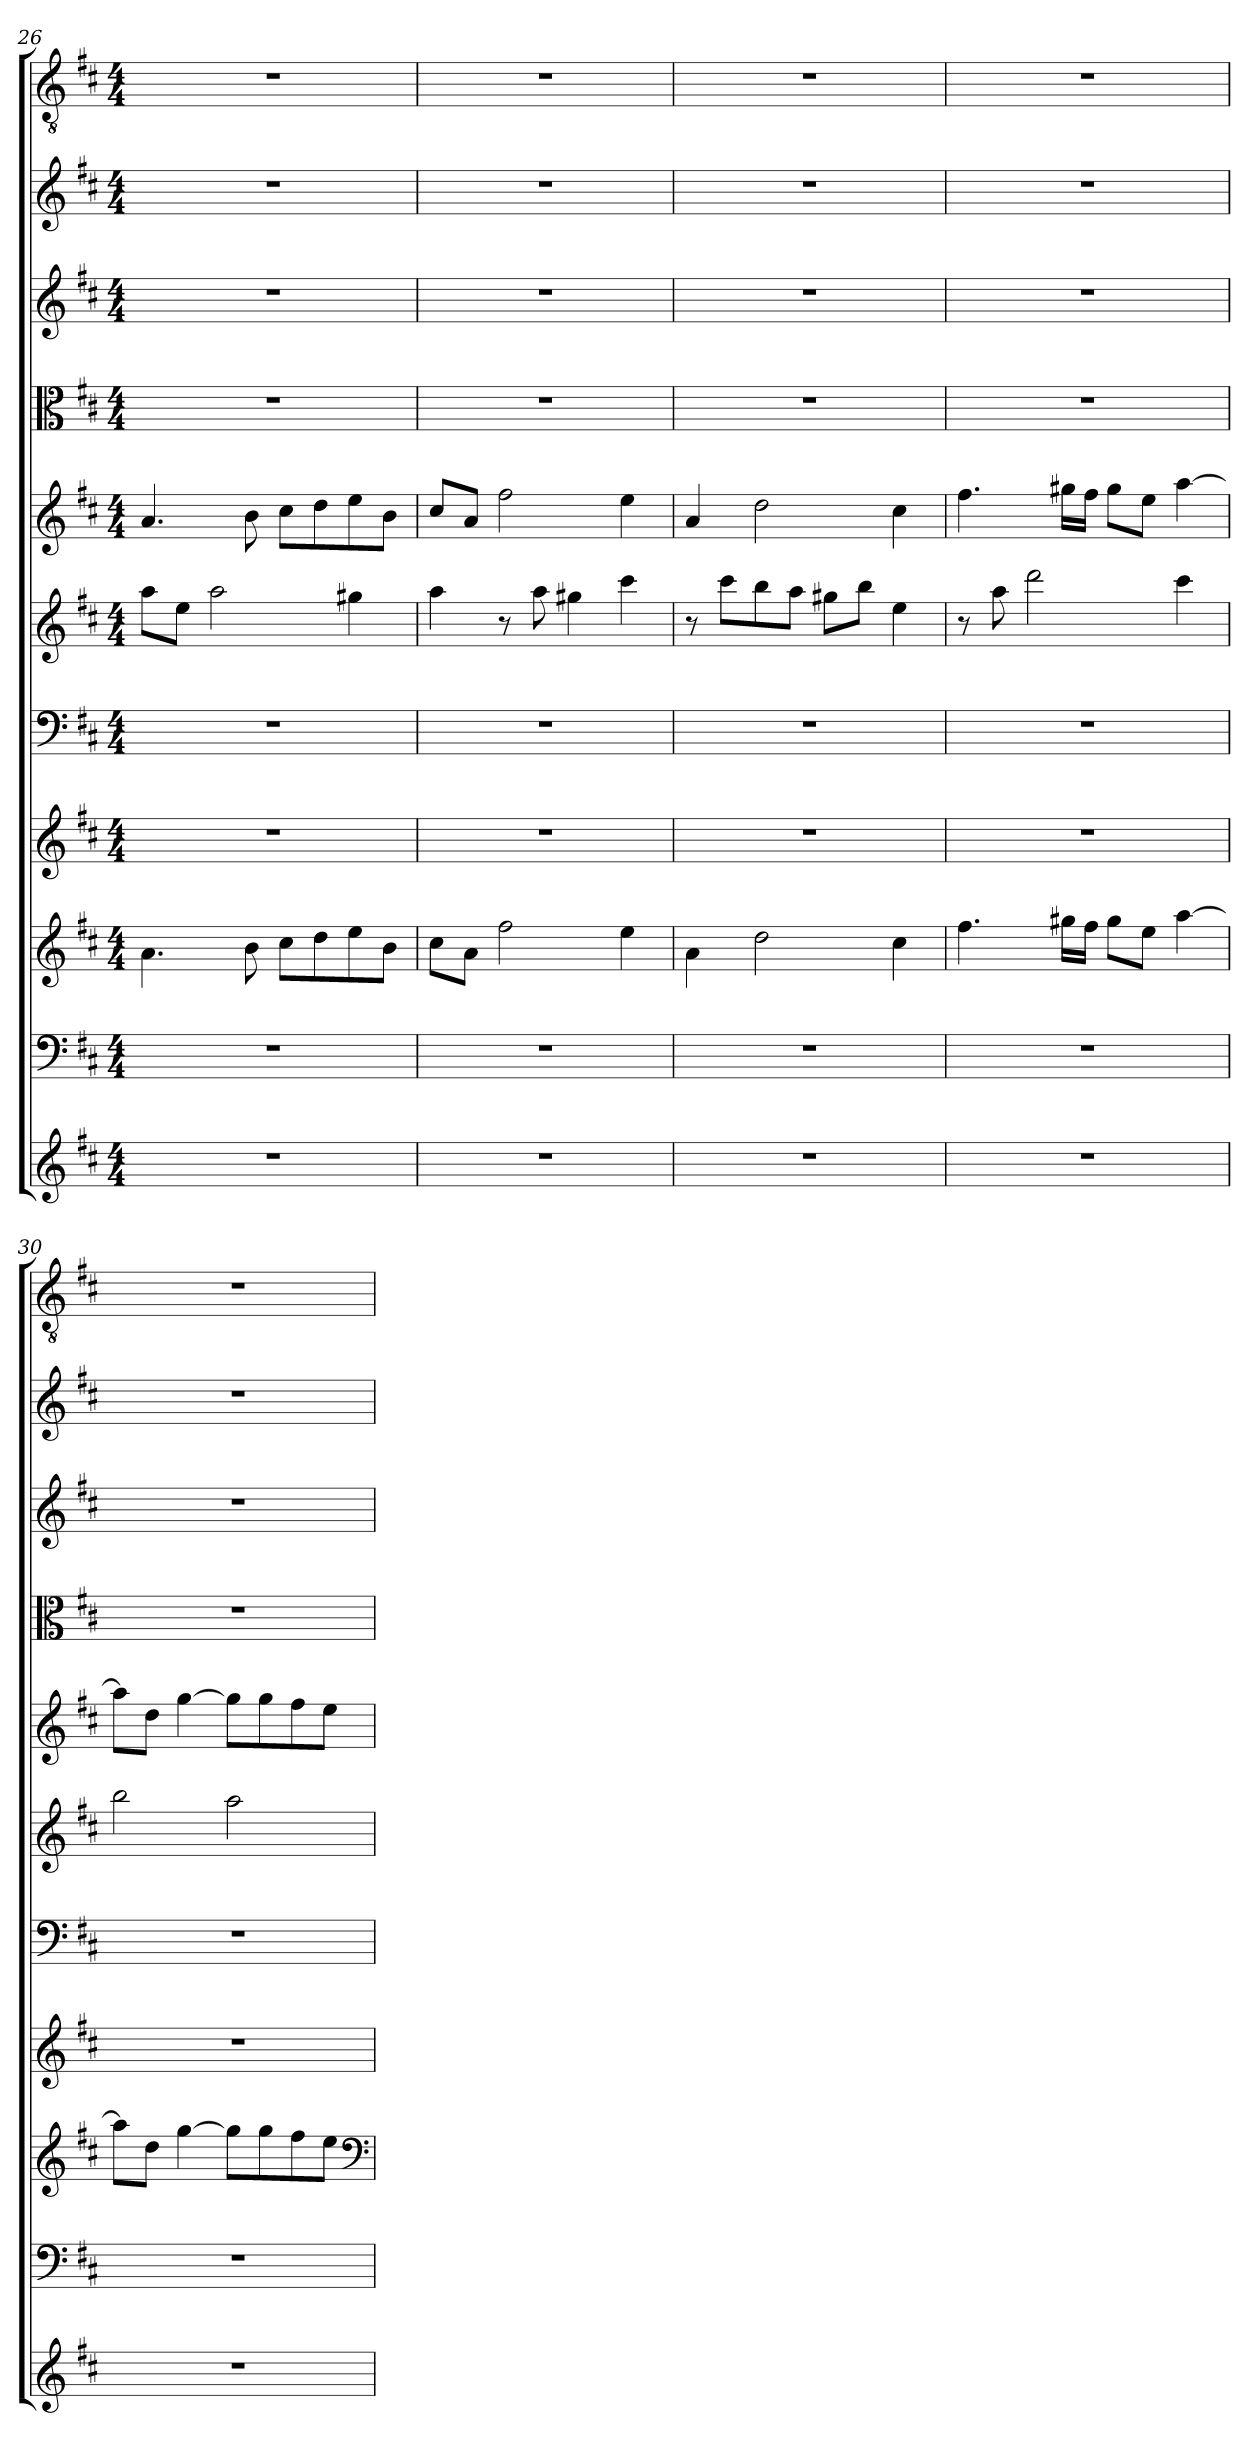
**kern	**kern	**kern	**kern	**kern	**kern	**kern	**kern	**kern	**kern	**kern
*part11	*part10	*part9	*part8	*part7	*part6	*part5	*part4	*part3	*part2	*part1
*staff11	*staff10	*staff9	*staff8	*staff7	*staff6	*staff5	*staff4	*staff3	*staff2	*staff1
*clefG2	*clefF4	*clefG2	*clefG2	*clefF4	*clefG2	*clefG2	*clefC3	*clefG2	*clefG2	*clefGv2
*k[f#c#]	*k[f#c#]	*k[f#c#]	*k[f#c#]	*k[f#c#]	*k[f#c#]	*k[f#c#]	*k[f#c#]	*k[f#c#]	*k[f#c#]	*k[f#c#]
*D:	*D:	*D:	*D:	*D:	*D:	*D:	*D:	*D:	*D:	*D:
*M4/4	*M4/4	*M4/4	*M4/4	*M4/4	*M4/4	*M4/4	*M4/4	*M4/4	*M4/4	*M4/4
=26	=26	=26	=26	=26	=26	=26	=26	=26	=26	=26
1r	1r	4.a\	1r	1r	8aa\L	4.a/	1r	1r	1r	1r
.	.	.	.	.	8ee\J	.	.	.	.	.
.	.	.	.	.	2aa\	.	.	.	.	.
.	.	8b\	.	.	.	8b\	.	.	.	.
.	.	8cc#\L	.	.	.	8cc#\L	.	.	.	.
.	.	8dd\	.	.	.	8dd\	.	.	.	.
.	.	8ee\	.	.	4gg#X\	8ee\	.	.	.	.
.	.	8b\J	.	.	.	8b\J	.	.	.	.
=27	=27	=27	=27	=27	=27	=27	=27	=27	=27	=27
1r	1r	8cc#\L	1r	1r	4aa\	8cc#/L	1r	1r	1r	1r
.	.	8a\J	.	.	.	8a/J	.	.	.	.
.	.	2ff#\	.	.	8r	2ff#\	.	.	.	.
.	.	.	.	.	8aa\	.	.	.	.	.
.	.	.	.	.	4gg#X\	.	.	.	.	.
.	.	4ee\	.	.	4ccc#\	4ee\	.	.	.	.
=28	=28	=28	=28	=28	=28	=28	=28	=28	=28	=28
1r	1r	4a\	1r	1r	8r	4a/	1r	1r	1r	1r
.	.	.	.	.	8ccc#\L	.	.	.	.	.
.	.	2dd\	.	.	8bb\	2dd\	.	.	.	.
.	.	.	.	.	8aa\J	.	.	.	.	.
.	.	.	.	.	8gg#X\L	.	.	.	.	.
.	.	.	.	.	8bb\J	.	.	.	.	.
.	.	4cc#\	.	.	4ee\	4cc#\	.	.	.	.
=29	=29	=29	=29	=29	=29	=29	=29	=29	=29	=29
1r	1r	4.ff#\	1r	1r	8r	4.ff#\	1r	1r	1r	1r
.	.	.	.	.	8aa\	.	.	.	.	.
.	.	.	.	.	2ddd\	.	.	.	.	.
.	.	16gg#X\LL	.	.	.	16gg#X\LL	.	.	.	.
.	.	16ff#\JJ	.	.	.	16ff#\JJ	.	.	.	.
.	.	8gg#\L	.	.	.	8gg#\L	.	.	.	.
.	.	8ee\J	.	.	.	8ee\J	.	.	.	.
.	.	[4aa\	.	.	4ccc#\	[4aa\	.	.	.	.
=30	=30	=30	=30	=30	=30	=30	=30	=30	=30	=30
1r	1r	8aa\L]	1r	1r	2bb\	8aa\L]	1r	1r	1r	1r
.	.	8dd\J	.	.	.	8dd\J	.	.	.	.
.	.	[4gg\	.	.	.	[4gg\	.	.	.	.
.	.	8gg\L]	.	.	2aa\	8gg\L]	.	.	.	.
.	.	8gg\	.	.	.	8gg\	.	.	.	.
.	.	8ff#\	.	.	.	8ff#\	.	.	.	.
.	.	8ee\J	.	.	.	8ee\J	.	.	.	.
*	*	*clefF4	*	*	*	*	*	*	*	*
=	=	=	=	=	=	=	=	=	=	=
*-	*-	*-	*-	*-	*-	*-	*-	*-	*-	*-
